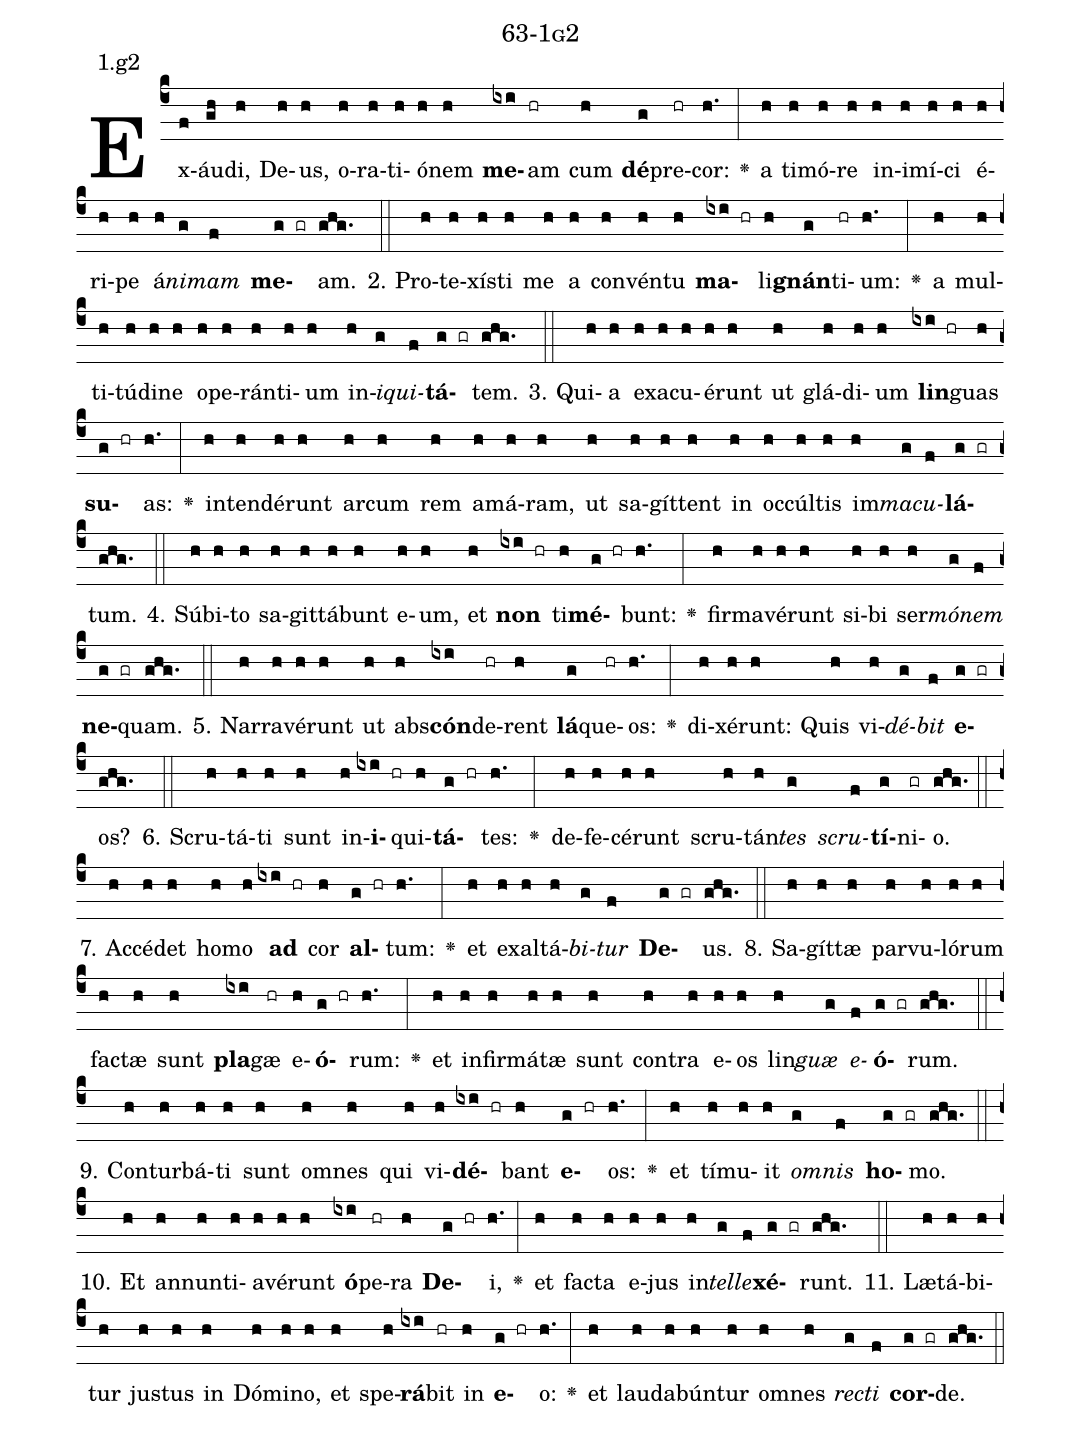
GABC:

name: 63-1g2;
annotation: 1.g2;
%%
(c4)Ex(f)áu(gh)di,(h) De(h)us,(h) o(h)ra(h)ti(h)ó(h)nem(h) <b>me</b>(ixi)am(hr) cum(h) <b>dé</b>(g)pre(hr)cor:(h.) <v>\greheightstar</v>(:) a(h) ti(h)mó(h)re(h) in(h)i(h)mí(h)ci(h) é(h)ri(h)pe(h) á(h)<i>ni</i>(g)<i>mam</i>(f) <b>me</b>(g gr)am.(ghg.) (::)
2. Pro(h)te(h)xís(h)ti(h) me(h) a(h) con(h)vén(h)tu(h) <b>ma</b>(ixi hr)li(h)<b>gnán</b>(g)ti(hr)um:(h.) <v>\greheightstar</v>(:) a(h) mul(h)ti(h)tú(h)di(h)ne(h) o(h)pe(h)rán(h)ti(h)um(h) in(h)<i>i</i>(g)<i>qui</i>(f)<b>tá</b>(g gr)tem.(ghg.) (::)
3. Qui(h)a(h) ex(h)a(h)cu(h)é(h)runt(h) ut(h) glá(h)di(h)um(h) <b>lin</b>(ixi hr)guas(h) <b>su</b>(g hr)as:(h.) <v>\greheightstar</v>(:) in(h)ten(h)dé(h)runt(h) ar(h)cum(h) rem(h) a(h)má(h)ram,(h) ut(h) sa(h)gít(h)tent(h) in(h) oc(h)cúl(h)tis(h) im(h)<i>ma</i>(g)<i>cu</i>(f)<b>lá</b>(g gr)tum.(ghg.) (::)
4. Súb(h)i(h)to(h) sa(h)git(h)tá(h)bunt(h) e(h)um,(h) et(h) <b>non</b>(ixi hr) ti(h)<b>mé</b>(g hr)bunt:(h.) <v>\greheightstar</v>(:) fir(h)ma(h)vé(h)runt(h) si(h)bi(h) ser(h)<i>mó</i>(g)<i>nem</i>(f) <b>ne</b>(g gr)quam.(ghg.) (::)
5. Nar(h)ra(h)vé(h)runt(h) ut(h) abs(h)<b>cón</b>(ixi)de(hr)rent(h) <b>lá</b>(g)que(hr)os:(h.) <v>\greheightstar</v>(:) di(h)xé(h)runt:(h) Quis(h) vi(h)<i>dé</i>(g)<i>bit</i>(f) <b>e</b>(g gr)os?(ghg.) (::)
6. Scru(h)tá(h)ti(h) sunt(h) in(h)<b>i</b>(ixi hr)qui(h)<b>tá</b>(g hr)tes:(h.) <v>\greheightstar</v>(:) de(h)fe(h)cé(h)runt(h) scru(h)tán(h)<i>tes</i>(g) <i>scru</i>(f)<b>tí</b>(g)ni(gr)o.(ghg.) (::)
7. Ac(h)cé(h)det(h) ho(h)mo(h) <b>ad</b>(ixi hr) cor(h) <b>al</b>(g hr)tum:(h.) <v>\greheightstar</v>(:) et(h) ex(h)al(h)tá(h)<i>bi</i>(g)<i>tur</i>(f) <b>De</b>(g gr)us.(ghg.) (::)
8. Sa(h)gít(h)tæ(h) par(h)vu(h)ló(h)rum(h) fac(h)tæ(h) sunt(h) <b>pla</b>(ixi)gæ(hr) e(h)<b>ó</b>(g hr)rum:(h.) <v>\greheightstar</v>(:) et(h) in(h)fir(h)má(h)tæ(h) sunt(h) con(h)tra(h) e(h)os(h) lin(h)<i>guæ</i>(g) <i>e</i>(f)<b>ó</b>(g gr)rum.(ghg.) (::)
9. Con(h)tur(h)bá(h)ti(h) sunt(h) om(h)nes(h) qui(h) vi(h)<b>dé</b>(ixi hr)bant(h) <b>e</b>(g hr)os:(h.) <v>\greheightstar</v>(:) et(h) tí(h)mu(h)it(h) <i>om</i>(g)<i>nis</i>(f) <b>ho</b>(g gr)mo.(ghg.) (::)
10. Et(h) an(h)nun(h)ti(h)a(h)vé(h)runt(h) <b>ó</b>(ixi)pe(hr)ra(h) <b>De</b>(g hr)i,(h.) <v>\greheightstar</v>(:) et(h) fac(h)ta(h) e(h)jus(h) in(h)<i>tel</i>(g)<i>le</i>(f)<b>xé</b>(g gr)runt.(ghg.) (::)
11. Læ(h)tá(h)bi(h)tur(h) jus(h)tus(h) in(h) Dó(h)mi(h)no,(h) et(h) spe(h)<b>rá</b>(ixi)bit(hr) in(h) <b>e</b>(g hr)o:(h.) <v>\greheightstar</v>(:) et(h) lau(h)da(h)bún(h)tur(h) om(h)nes(h) <i>rec</i>(g)<i>ti</i>(f) <b>cor</b>(g gr)de.(ghg.) (::)
